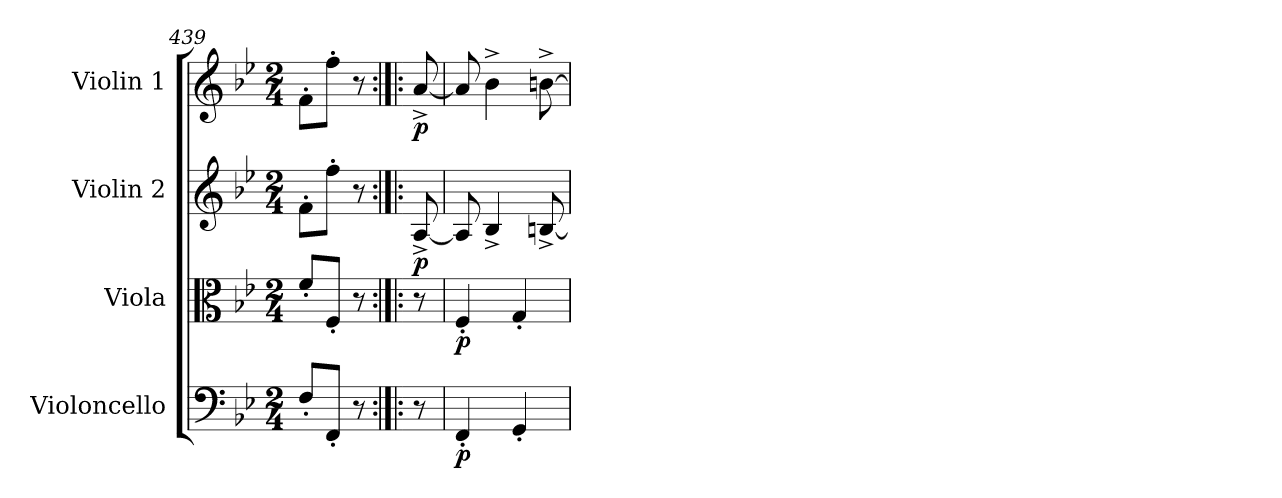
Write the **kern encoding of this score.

**kern	**dynam	**kern	**dynam	**kern	**dynam	**kern	**dynam
*part4	*part4	*part3	*part3	*part2	*part2	*part1	*part1
*staff4	*staff4	*staff3	*staff3	*staff2	*staff2	*staff1	*staff1
*I"Violoncello	*	*I"Viola	*	*I"Violin 2	*	*I"Violin 1	*
*I'Vc	*	*I'Vla	*	*I'Vln	*	*I'Vln	*
*clefF4	*	*clefC3	*	*clefG2	*	*clefG2	*
*k[b-e-]	*	*k[b-e-]	*	*k[b-e-]	*	*k[b-e-]	*
*M2/4	*	*M2/4	*	*M2/4	*	*M2/4	*
=439X8	=439X8	=439X8	=439X8	=439X8	=439X8	=439X8	=439X8
8F'/L	.	8f'/L	.	8f'\L	.	8f'\L	.
8FF'/J	.	8F'/J	.	8ff'\J	.	8ff'\J	.
8r	.	8r	.	8r	.	8r	.
=440:|!|:	=440:|!|:	=440:|!|:	=440:|!|:	=440:|!|:	=440:|!|:	=440:|!|:	=440:|!|:
!	!	!	!	!	!LO:DY:b	!	!LO:DY:b
8r	.	8r	.	[8A^/	p	[8a^/	p
=441	=441	=441	=441	=441	=441	=441	=441
!	!LO:DY:b	!	!LO:DY:b	!	!	!	!
4FF'/	p	4F'/	p	8A/]	.	8a/]	.
.	.	.	.	4B-^/	.	4b-^\	.
4GG'/	.	4G'/	.	.	.	.	.
.	.	.	.	[8Bn^/	.	[8bn^\	.
=	=	=	=	=	=	=	=
*-	*-	*-	*-	*-	*-	*-	*-
